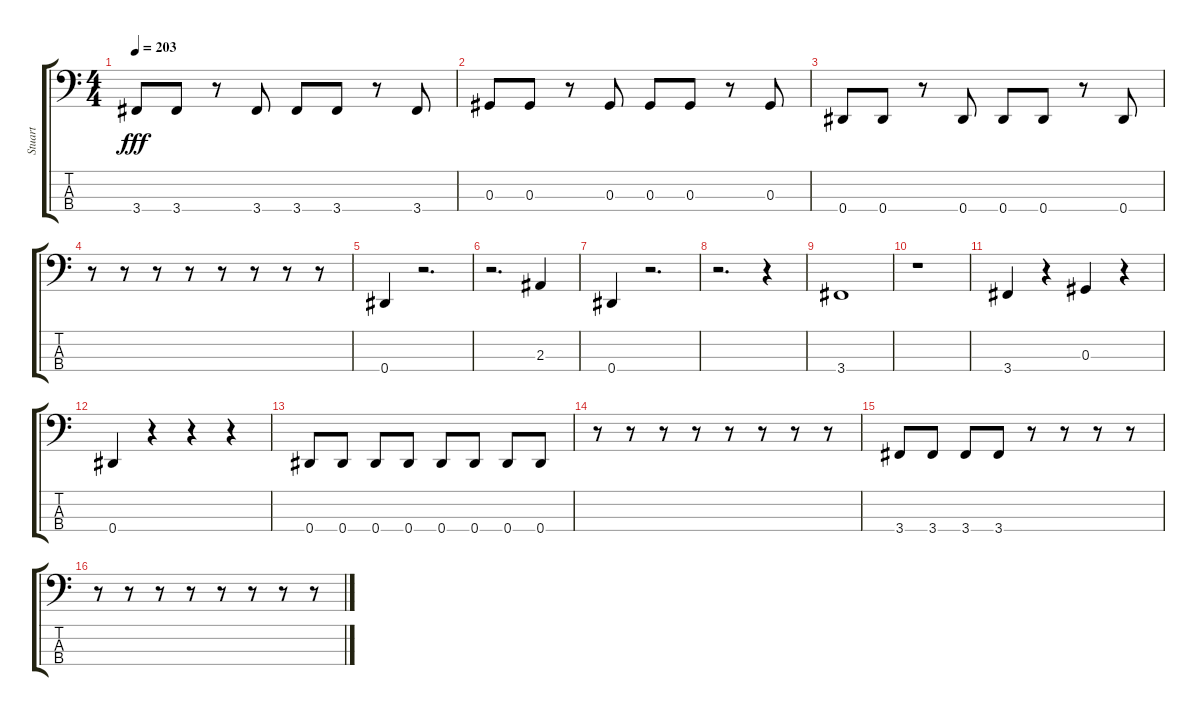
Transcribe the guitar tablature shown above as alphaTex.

\track ("Stuart" "Stuart") {instrument electricbassfinger}
\staff {score tabs}
\tuning (Gb2 Db2 Ab1 Eb1) {hide}
\ts (4 4)
\tempo 203
\clef f4
\ks c
3.4.8{dy fff} 3.4.8 r.8 3.4.8 3.4.8 3.4.8 r.8 3.4.8 |
0.3.8 0.3.8 r.8 0.3.8 0.3.8 0.3.8 r.8 0.3.8 |
0.4.8 0.4.8 r.8 0.4.8 0.4.8 0.4.8 r.8 0.4.8 |
r.8 r.8 r.8 r.8 r.8 r.8 r.8 r.8 |
0.4.4 r.2{d} |
r.2{d} 2.3.4 |
0.4.4 r.2{d} |
r.2{d} r.4 |
3.4.1 |
r.1 |
3.4.4 r.4 0.3.4 r.4 |
0.4.4 r.4 r.4 r.4 |
0.4.8 0.4.8 0.4.8 0.4.8 0.4.8 0.4.8 0.4.8 0.4.8 |
r.8 r.8 r.8 r.8 r.8 r.8 r.8 r.8 |
3.4.8 3.4.8 3.4.8 3.4.8 r.8 r.8 r.8 r.8 |
r.8 r.8 r.8 r.8 r.8 r.8 r.8 r.8
